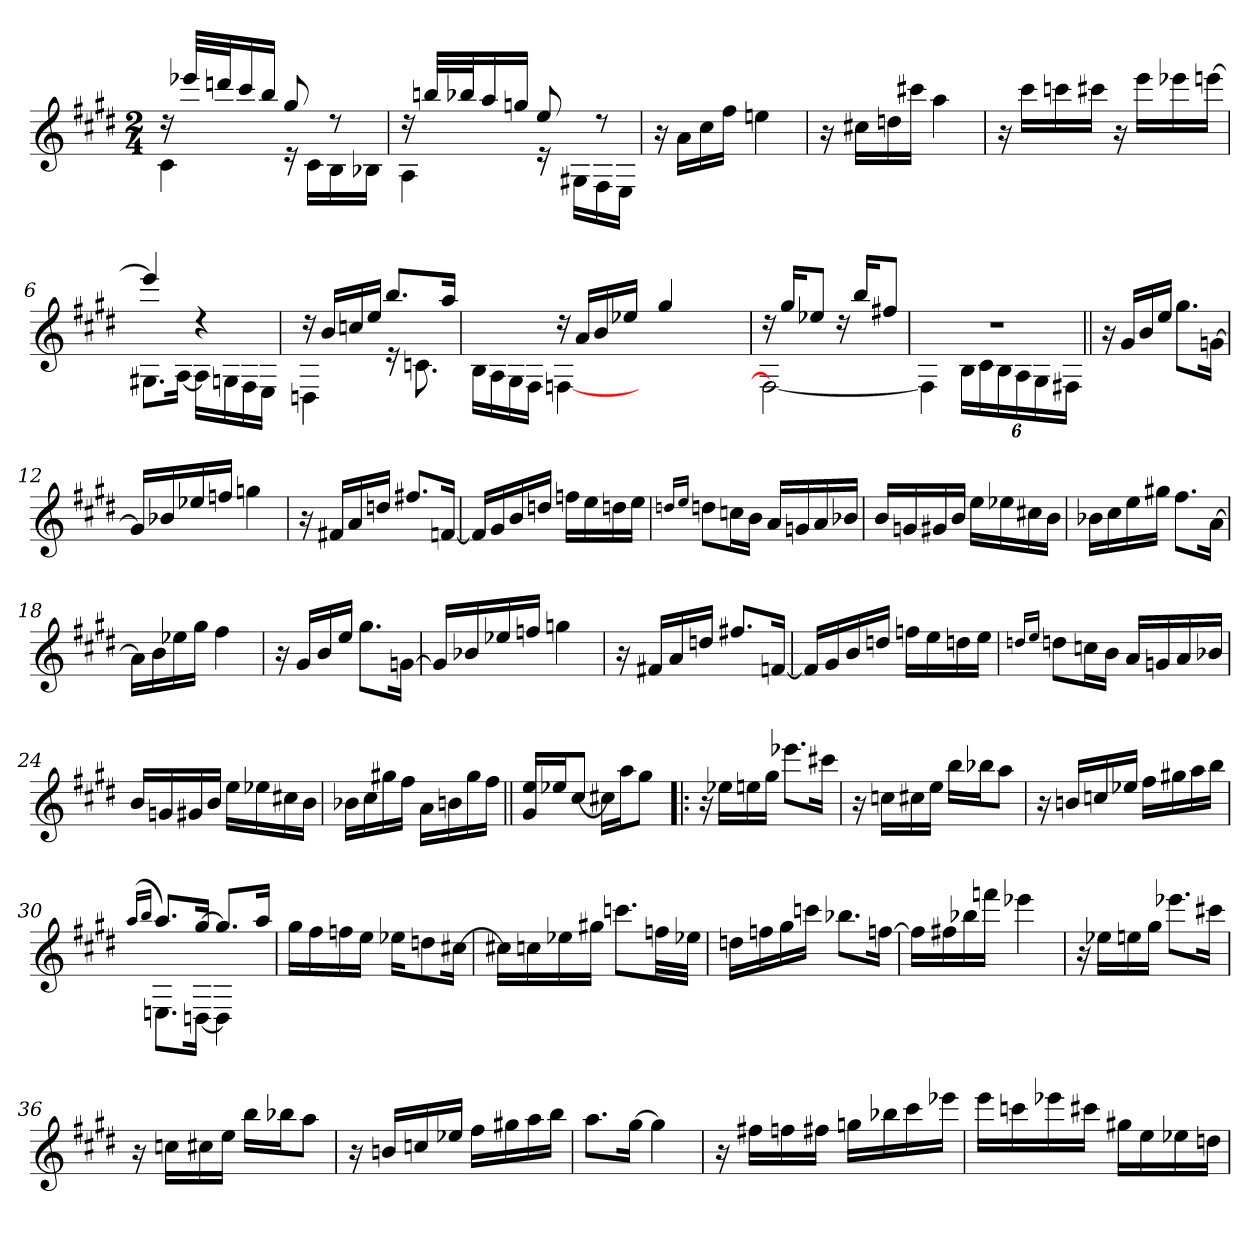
**kern
*part1
*staff1
*clefG2
*k[f#c#g#d#]
*E:
*M2/4
*MM82
=1
*^
16rdd	4c#\
32eee-X/LLL	.
32dddn/J	.
16ccc#/	.
16bb/JJ	.
8gg#/	16rd
.	16c#\LL
8rdd	16B\
.	16B-X\JJ
=2	=2
16rdd	4A\
32bbn/LLL	.
32bb-X/J	.
16aa/	.
16ggn/JJ	.
8ee/	16rd
.	16G#X\LL
8rdd	16F#\
.	16E\JJ
*v	*v
=3
16r
16a\LL
16cc#\
16ff#\JJ
4een\
=4
16r
16cc#X\LL
16ddn\
16ccc#X\JJ
4aa\
!!LO:LB:g=z
=5
16r
16ccc#\LL
16cccn\
16ccc#X\JJ
16r
16eee\LL
16eee-X\
[16eeen\JJ
=6
*^
4eee/]	8.G#X\L
.	[<16A\Jk
4rdd	16A\LL]
.	16Gn\
.	16F#\
.	16E\JJ
=7	=7
16rdd	4Dn\
16b/LL	.
16ccn/	.
16ee/JJ	.
8.bb/L	16rd
.	8.cn\
16aa/Jk	.
=8	=8
4ryy	16B\LL
.	16A\
.	16G#\
.	16F#\JJ
16rdd	[<4Fn\
16a/LL	.
16b/	.
16ee-X/JJ	.
16ryy	2ryy
4gg#/	.
16ryy	.
16ryy	.
16ryy	.
=9	=9
16rdd	2Fn\_
16gg#/KL	.
8ee-X/J	.
16rdd	.
16bb/KL	.
8ff#X/J	.
!!LO:LB:g=z	!!
=10	=10
2rdd	4Fn\]
.	24B\LL
.	24c#\
.	24B\
.	24A\
.	24G#\
.	24F#X\JJ
*v	*v
=11||
16r
16g#/LL
16b/
16ee/JJ
8.gg#\L
[16gn\Jk
=12
16gn/LL]
16b-X/
16ee-X/
16ffn/JJ
4ggn\
=13
16r
16f#X/LL
16a/
16ddn/JJ
8.ff#X/L
[16fn/Jk
=14
16fn/LL]
16g#/
16b/
16ddn/JJ
16ffn\LL
16ee\
16ddn\
16ee\JJ
!!LO:LB:g=z
=15
16qddn/LL
16qee/JJ
8ddn\L
16ccn\L
16b\JJ
16a/LL
16gn/
16a/
16b-X/JJ
=16
16b/LL
16gn/
16g#X/
16b/JJ
16ee\LL
16ee-X\
16cc#X\
16b\JJ
=17
16b-X\LL
16cc#\
16ee\
16gg#X\JJ
8.ff#\L
[16a\Jk
=18
16a\LL]
16b\
16ee-X\
16gg#\JJ
4ff#\
=19
16r
16g#/LL
16b/
16ee/JJ
8.gg#\L
[16gn\Jk
!!LO:LB:g=z
=20
16gn/LL]
16b-X/
16ee-X/
16ffn/JJ
4ggn\
=21
16r
16f#X/LL
16a/
16ddn/JJ
8.ff#X/L
[16fn/Jk
=22
16fn/LL]
16g#/
16b/
16ddn/JJ
16ffn\LL
16ee\
16ddn\
16ee\JJ
=23
16qddn/LL
16qee/JJ
8ddn\L
16ccn\L
16b\JJ
16a/LL
16gn/
16a/
16b-X/JJ
=24
16b/LL
16gn/
16g#X/
16b/JJ
16ee\LL
16ee-X\
16cc#X\
16b\JJ
!!LO:LB:g=z
=25
16b-X\LL
16cc#\
16gg#X\
16ff#\JJ
16a\LL
16bn\
16gg#\
16ff#\JJ
=26||
16g#/ 16ee/LL
16ee-X/J
[8cc#/J
16cc#X\LL]
16aa\J
8gg#\J
=27!|:
16r
16ee-X\LL
16een\
16gg#\JJ
8.eee-X\L
16ccc#X\Jk
=28
16r
16ccn\LL
16cc#X\
16ee\JJ
16bb\LL
16bb-X\J
8aa\J
=29
16r
16bn/LL
16ccn/
16ee-X/JJ
16ff#\LL
16gg#X\
16aa\
16bb\JJ
!!LO:LB:g=z
=30
(<16qaa/LL
16qbb/JJ
*^
8.aa/L)	8.En\L
[>16gg#/Jk	[<16Dn\Jk
8.gg#/L]	4D\]
16aa/Jk	.
*v	*v
=31
16gg#\LL
16ff#\
16ffn\
16ee\JJ
16ee-X\KL
8ddn\
[16cc#X\Jk
=32
16cc#X\LL]
16ccn\
16ee-X\
16gg#X\JJ
8.cccn\L
32ffn\LL
32ee-X\JJJ
=33
16ddn\LL
16ffn\
16gg#\
16cccn\JJ
8.bb-X\L
[16ffn\Jk
=34
16ffn\LL]
16ff#X\
16bb-X\
16fffn\JJ
4eee-X\
!!LO:LB:g=z
=35
16r
16ee-X\LL
16een\
16gg#\JJ
8.eee-X\L
16ccc#X\Jk
=36
16r
16ccn\LL
16cc#X\
16ee\JJ
16bb\LL
16bb-X\J
8aa\J
=37
16r
16bn/LL
16ccn/
16ee-X/JJ
16ff#\LL
16gg#X\
16aa\
16bb\JJ
=38
8.aa\L
[16gg#\Jk
4gg#\]
=39
16r
16ff#X\LL
16ffn\
16ff#X\JJ
16ggn\LL
16bb-X\
16ccc#\
16eee-X\JJ
!!LO:PB:g=z
=40
16eee\LL
16cccn\
16eee-X\
16ccc#X\JJ
16gg#X\LL
16ee\
16ee-X\
16ddn\JJ
=
*-
